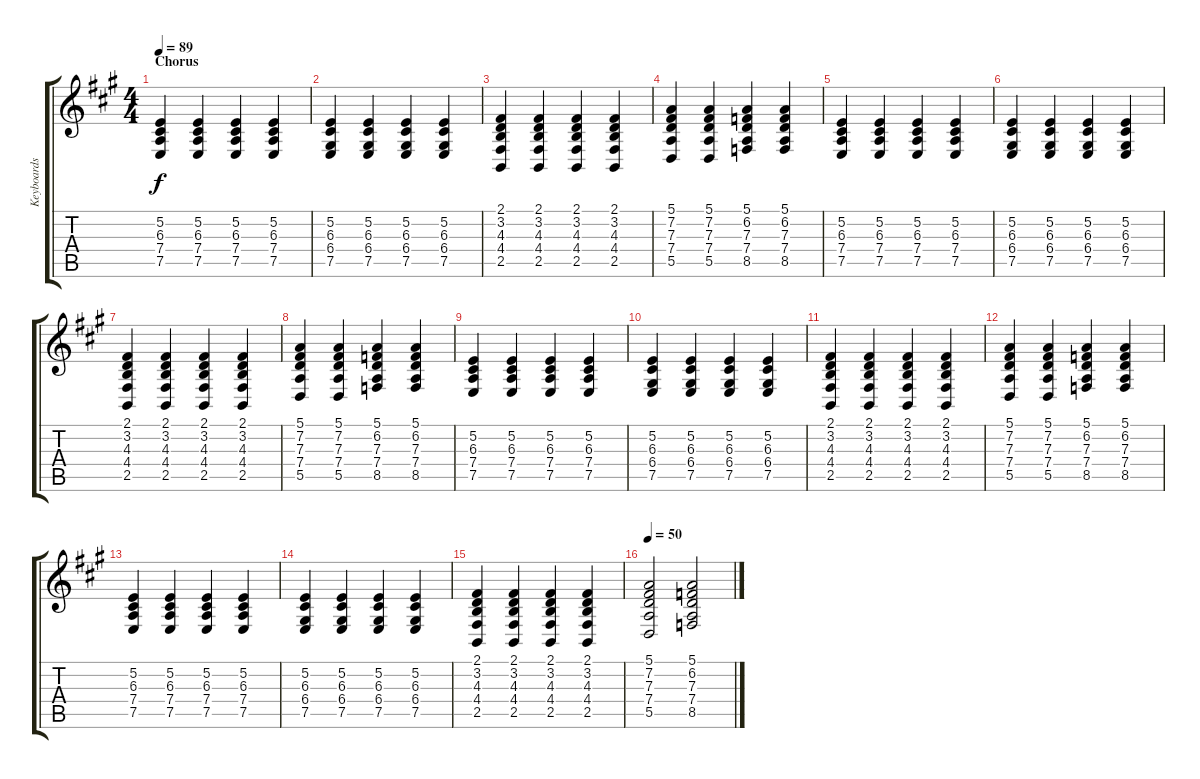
\track ("Keyboards" "Keyboards") {instrument rockorgan bank 1}
\staff {score tabs}
\tuning (E4 B3 G3 D3 A2 E2) {hide}
\ts (4 4)
\section ("" "Chorus")
\tempo 89
\clef g2
\ks a
(5.2 6.3 7.4 7.5).4{dy f volume 11 instrument brightacousticpiano} (5.2 6.3 7.4 7.5).4 (5.2 6.3 7.4 7.5).4 (5.2 6.3 7.4 7.5).4 |
(5.2 6.3 6.4 7.5).4 (5.2 6.3 6.4 7.5).4 (5.2 6.3 6.4 7.5).4 (5.2 6.3 6.4 7.5).4 |
(2.1 3.2 4.3 4.4 2.5).4 (2.1 3.2 4.3 4.4 2.5).4 (2.1 3.2 4.3 4.4 2.5).4 (2.1 3.2 4.3 4.4 2.5).4 |
(5.1 7.2 7.3 7.4 5.5).4 (5.1 7.2 7.3 7.4 5.5).4 (5.1 6.2 7.3 7.4 8.5).4 (5.1 6.2 7.3 7.4 8.5).4 |
(5.2 6.3 7.4 7.5).4{volume 11 instrument brightacousticpiano} (5.2 6.3 7.4 7.5).4 (5.2 6.3 7.4 7.5).4 (5.2 6.3 7.4 7.5).4 |
(5.2 6.3 6.4 7.5).4 (5.2 6.3 6.4 7.5).4 (5.2 6.3 6.4 7.5).4 (5.2 6.3 6.4 7.5).4 |
(2.1 3.2 4.3 4.4 2.5).4 (2.1 3.2 4.3 4.4 2.5).4 (2.1 3.2 4.3 4.4 2.5).4 (2.1 3.2 4.3 4.4 2.5).4 |
(5.1 7.2 7.3 7.4 5.5).4 (5.1 7.2 7.3 7.4 5.5).4 (5.1 6.2 7.3 7.4 8.5).4 (5.1 6.2 7.3 7.4 8.5).4 |
(5.2 6.3 7.4 7.5).4{volume 11 instrument brightacousticpiano} (5.2 6.3 7.4 7.5).4 (5.2 6.3 7.4 7.5).4 (5.2 6.3 7.4 7.5).4 |
(5.2 6.3 6.4 7.5).4 (5.2 6.3 6.4 7.5).4 (5.2 6.3 6.4 7.5).4 (5.2 6.3 6.4 7.5).4 |
(2.1 3.2 4.3 4.4 2.5).4 (2.1 3.2 4.3 4.4 2.5).4 (2.1 3.2 4.3 4.4 2.5).4 (2.1 3.2 4.3 4.4 2.5).4 |
(5.1 7.2 7.3 7.4 5.5).4 (5.1 7.2 7.3 7.4 5.5).4 (5.1 6.2 7.3 7.4 8.5).4 (5.1 6.2 7.3 7.4 8.5).4 |
(5.2 6.3 7.4 7.5).4{volume 11 instrument brightacousticpiano} (5.2 6.3 7.4 7.5).4 (5.2 6.3 7.4 7.5).4 (5.2 6.3 7.4 7.5).4 |
(5.2 6.3 6.4 7.5).4 (5.2 6.3 6.4 7.5).4 (5.2 6.3 6.4 7.5).4 (5.2 6.3 6.4 7.5).4 |
(2.1 3.2 4.3 4.4 2.5).4 (2.1 3.2 4.3 4.4 2.5).4 (2.1 3.2 4.3 4.4 2.5).4 (2.1 3.2 4.3 4.4 2.5).4 |
\tempo 50
(5.1 7.2 7.3 7.4 5.5).2 (5.1 6.2 7.3 7.4 8.5).2
